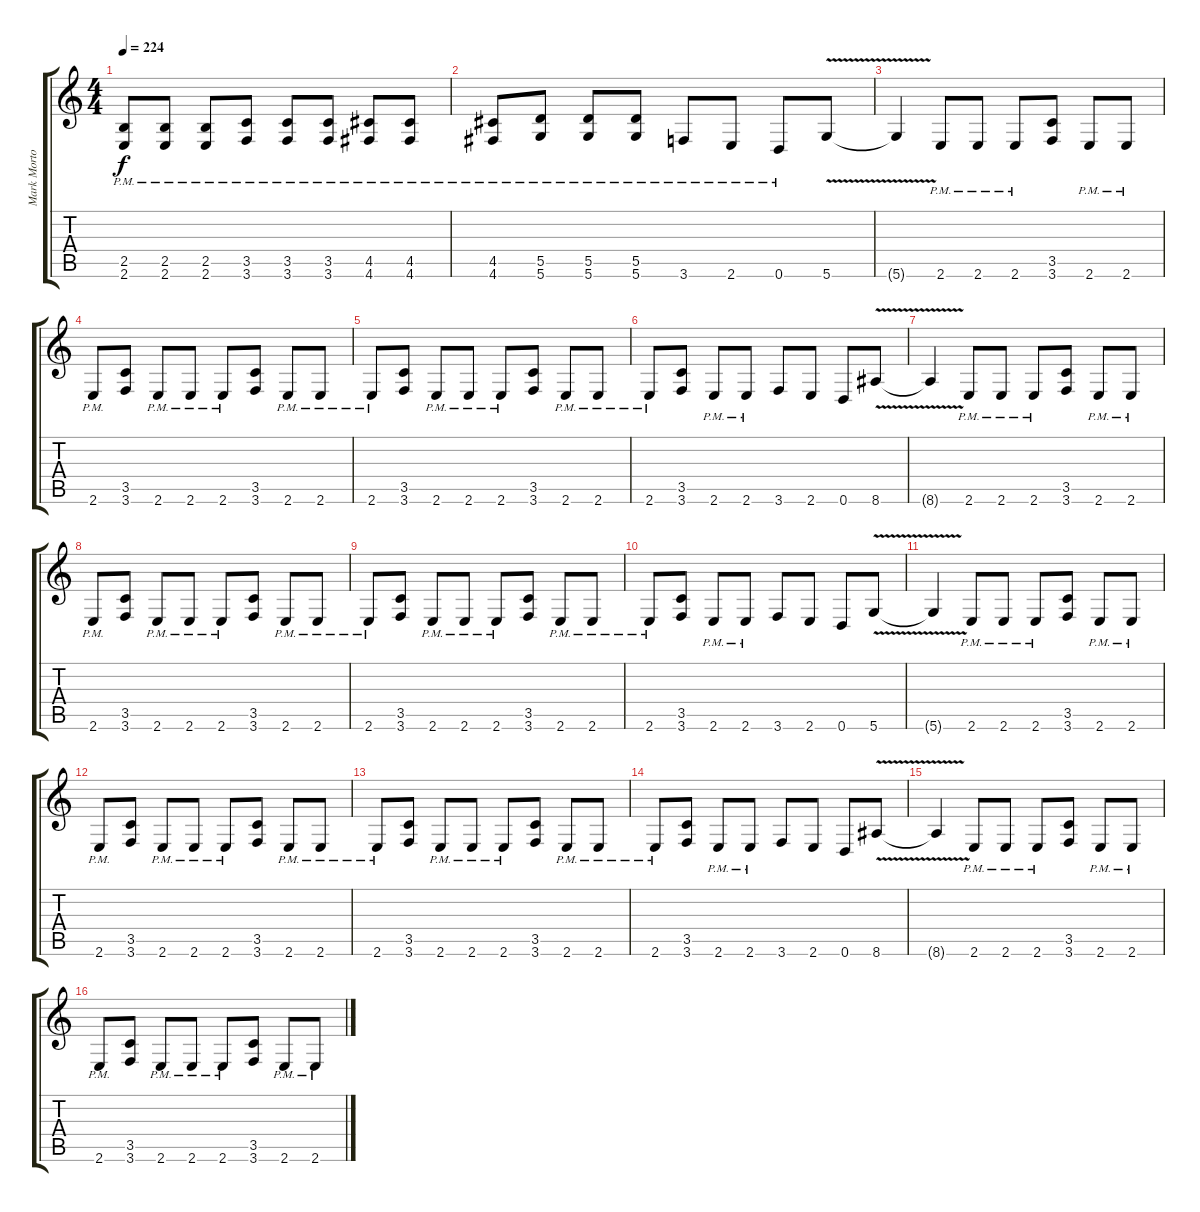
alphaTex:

\track ("Mark Morton - Lead Guitar" "Mark Morto") {instrument distortionguitar}
\staff {score tabs}
\tuning (E4 B3 G3 D3 A2 D2) {hide}
\ts (4 4)
\tempo 224
\clef g2
\ks c
(2.5{pm} 2.6{pm}).8{dy f} (2.5{pm} 2.6{pm}).8 (2.5{pm} 2.6{pm}).8 (3.5{pm} 3.6{pm}).8 (3.5{pm} 3.6{pm}).8 (3.5{pm} 3.6{pm}).8 (4.5{pm} 4.6{pm}).8 (4.5{pm} 4.6{pm}).8 |
(4.5{pm} 4.6{pm}).8 (5.5{pm} 5.6{pm}).8 (5.5{pm} 5.6{pm}).8 (5.5{pm} 5.6{pm}).8 3.6{pm}.8 2.6{pm}.8 0.6{pm}.8 5.6{v}.8 |
5.6{v t}.4 2.6{pm}.8 2.6{pm}.8 2.6{pm}.8 (3.5 3.6).8 2.6{pm}.8 2.6{pm}.8 |
2.6{pm}.8 (3.5 3.6).8 2.6{pm}.8 2.6{pm}.8 2.6{pm}.8 (3.5 3.6).8 2.6{pm}.8 2.6{pm}.8 |
2.6{pm}.8 (3.5 3.6).8 2.6{pm}.8 2.6{pm}.8 2.6{pm}.8 (3.5 3.6).8 2.6{pm}.8 2.6{pm}.8 |
2.6{pm}.8 (3.5 3.6).8 2.6{pm}.8 2.6{pm}.8 3.6.8 2.6.8 0.6.8 8.6{v}.8 |
8.6{v t}.4 2.6{pm}.8 2.6{pm}.8 2.6{pm}.8 (3.5 3.6).8 2.6{pm}.8 2.6{pm}.8 |
2.6{pm}.8 (3.5 3.6).8 2.6{pm}.8 2.6{pm}.8 2.6{pm}.8 (3.5 3.6).8 2.6{pm}.8 2.6{pm}.8 |
2.6{pm}.8 (3.5 3.6).8 2.6{pm}.8 2.6{pm}.8 2.6{pm}.8 (3.5 3.6).8 2.6{pm}.8 2.6{pm}.8 |
2.6{pm}.8 (3.5 3.6).8 2.6{pm}.8 2.6{pm}.8 3.6.8 2.6.8 0.6.8 5.6{v}.8 |
5.6{v t}.4 2.6{pm}.8 2.6{pm}.8 2.6{pm}.8 (3.5 3.6).8 2.6{pm}.8 2.6{pm}.8 |
2.6{pm}.8 (3.5 3.6).8 2.6{pm}.8 2.6{pm}.8 2.6{pm}.8 (3.5 3.6).8 2.6{pm}.8 2.6{pm}.8 |
2.6{pm}.8 (3.5 3.6).8 2.6{pm}.8 2.6{pm}.8 2.6{pm}.8 (3.5 3.6).8 2.6{pm}.8 2.6{pm}.8 |
2.6{pm}.8 (3.5 3.6).8 2.6{pm}.8 2.6{pm}.8 3.6.8 2.6.8 0.6.8 8.6{v}.8 |
8.6{v t}.4 2.6{pm}.8 2.6{pm}.8 2.6{pm}.8 (3.5 3.6).8 2.6{pm}.8 2.6{pm}.8 |
2.6{pm}.8 (3.5 3.6).8 2.6{pm}.8 2.6{pm}.8 2.6{pm}.8 (3.5 3.6).8 2.6{pm}.8 2.6{pm}.8
